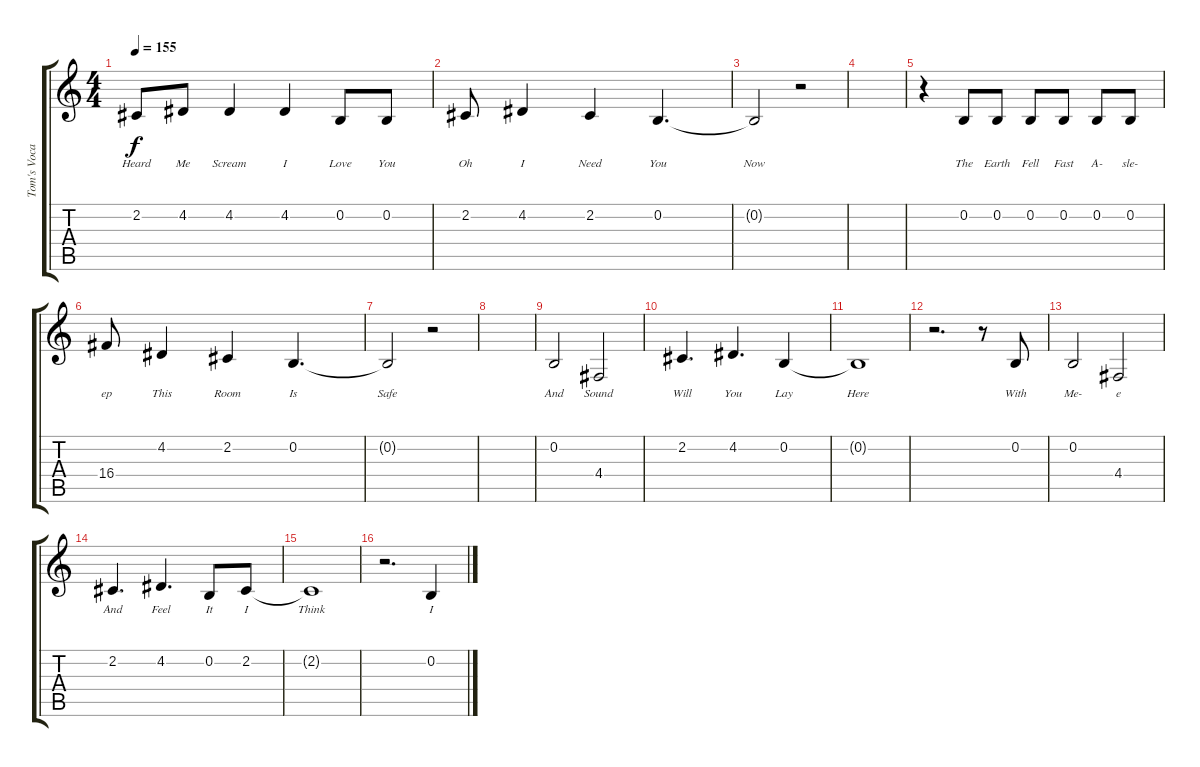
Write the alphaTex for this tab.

\track ("Tom's Vocals" "Tom's Voca") {instrument clarinet}
\staff {score tabs}
\tuning (E4 B3 G3 D3 A2 E2) {hide}
\ts (4 4)
\tempo 155
\clef g2
\ks c
2.2.8{lyrics (0 "Heard") lyrics (1 "") lyrics (2 "") lyrics (3 "") lyrics (4 "") dy f} 4.2.8{lyrics (0 "Me") lyrics (1 "") lyrics (2 "") lyrics (3 "") lyrics (4 "")} 4.2.4{lyrics (0 "Scream") lyrics (1 "") lyrics (2 "") lyrics (3 "") lyrics (4 "")} 4.2.4{lyrics (0 "I") lyrics (1 "") lyrics (2 "") lyrics (3 "") lyrics (4 "")} 0.2.8{lyrics (0 "Love") lyrics (1 "") lyrics (2 "") lyrics (3 "") lyrics (4 "")} 0.2.8{lyrics (0 "You") lyrics (1 "") lyrics (2 "") lyrics (3 "") lyrics (4 "")} |
2.2.8{lyrics (0 "Oh") lyrics (1 "") lyrics (2 "") lyrics (3 "") lyrics (4 "")} 4.2.4{lyrics (0 "I") lyrics (1 "") lyrics (2 "") lyrics (3 "") lyrics (4 "")} 2.2.4{lyrics (0 "Need") lyrics (1 "") lyrics (2 "") lyrics (3 "") lyrics (4 "")} 0.2.4{d lyrics (0 "You") lyrics (1 "") lyrics (2 "") lyrics (3 "") lyrics (4 "")} |
0.2{t}.2{lyrics (0 "Now") lyrics (1 "") lyrics (2 "") lyrics (3 "") lyrics (4 "")} r.2 |
|
r.4 0.2.8{lyrics (0 "The") lyrics (1 "") lyrics (2 "") lyrics (3 "") lyrics (4 "")} 0.2.8{lyrics (0 "Earth") lyrics (1 "") lyrics (2 "") lyrics (3 "") lyrics (4 "")} 0.2.8{lyrics (0 "Fell") lyrics (1 "") lyrics (2 "") lyrics (3 "") lyrics (4 "")} 0.2.8{lyrics (0 "Fast") lyrics (1 "") lyrics (2 "") lyrics (3 "") lyrics (4 "")} 0.2.8{lyrics (0 "A-") lyrics (1 "") lyrics (2 "") lyrics (3 "") lyrics (4 "")} 0.2.8{lyrics (0 "sle-") lyrics (1 "") lyrics (2 "") lyrics (3 "") lyrics (4 "")} |
16.4.8{lyrics (0 "ep") lyrics (1 "") lyrics (2 "") lyrics (3 "") lyrics (4 "")} 4.2.4{lyrics (0 "This") lyrics (1 "") lyrics (2 "") lyrics (3 "") lyrics (4 "")} 2.2.4{lyrics (0 "Room") lyrics (1 "") lyrics (2 "") lyrics (3 "") lyrics (4 "")} 0.2.4{d lyrics (0 "Is") lyrics (1 "") lyrics (2 "") lyrics (3 "") lyrics (4 "")} |
0.2{t}.2{lyrics (0 "Safe") lyrics (1 "") lyrics (2 "") lyrics (3 "") lyrics (4 "")} r.2 |
|
0.2.2{lyrics (0 "And") lyrics (1 "") lyrics (2 "") lyrics (3 "") lyrics (4 "")} 4.4.2{lyrics (0 "Sound") lyrics (1 "") lyrics (2 "") lyrics (3 "") lyrics (4 "")} |
2.2.4{d lyrics (0 "Will") lyrics (1 "") lyrics (2 "") lyrics (3 "") lyrics (4 "")} 4.2.4{d lyrics (0 "You") lyrics (1 "") lyrics (2 "") lyrics (3 "") lyrics (4 "")} 0.2.4{lyrics (0 "Lay") lyrics (1 "") lyrics (2 "") lyrics (3 "") lyrics (4 "")} |
0.2{t}.1{lyrics (0 "Here") lyrics (1 "") lyrics (2 "") lyrics (3 "") lyrics (4 "")} |
r.2{d} r.8 0.2.8{lyrics (0 "With") lyrics (1 "") lyrics (2 "") lyrics (3 "") lyrics (4 "")} |
0.2.2{lyrics (0 "Me-") lyrics (1 "") lyrics (2 "") lyrics (3 "") lyrics (4 "")} 4.4.2{lyrics (0 "e") lyrics (1 "") lyrics (2 "") lyrics (3 "") lyrics (4 "")} |
2.2.4{d lyrics (0 "And") lyrics (1 "") lyrics (2 "") lyrics (3 "") lyrics (4 "")} 4.2.4{d lyrics (0 "Feel") lyrics (1 "") lyrics (2 "") lyrics (3 "") lyrics (4 "")} 0.2.8{lyrics (0 "It") lyrics (1 "") lyrics (2 "") lyrics (3 "") lyrics (4 "")} 2.2.8{lyrics (0 "I") lyrics (1 "") lyrics (2 "") lyrics (3 "") lyrics (4 "")} |
2.2{t}.1{lyrics (0 "Think") lyrics (1 "") lyrics (2 "") lyrics (3 "") lyrics (4 "")} |
r.2{d} 0.2.4{lyrics (0 "I") lyrics (1 "") lyrics (2 "") lyrics (3 "") lyrics (4 "")}
